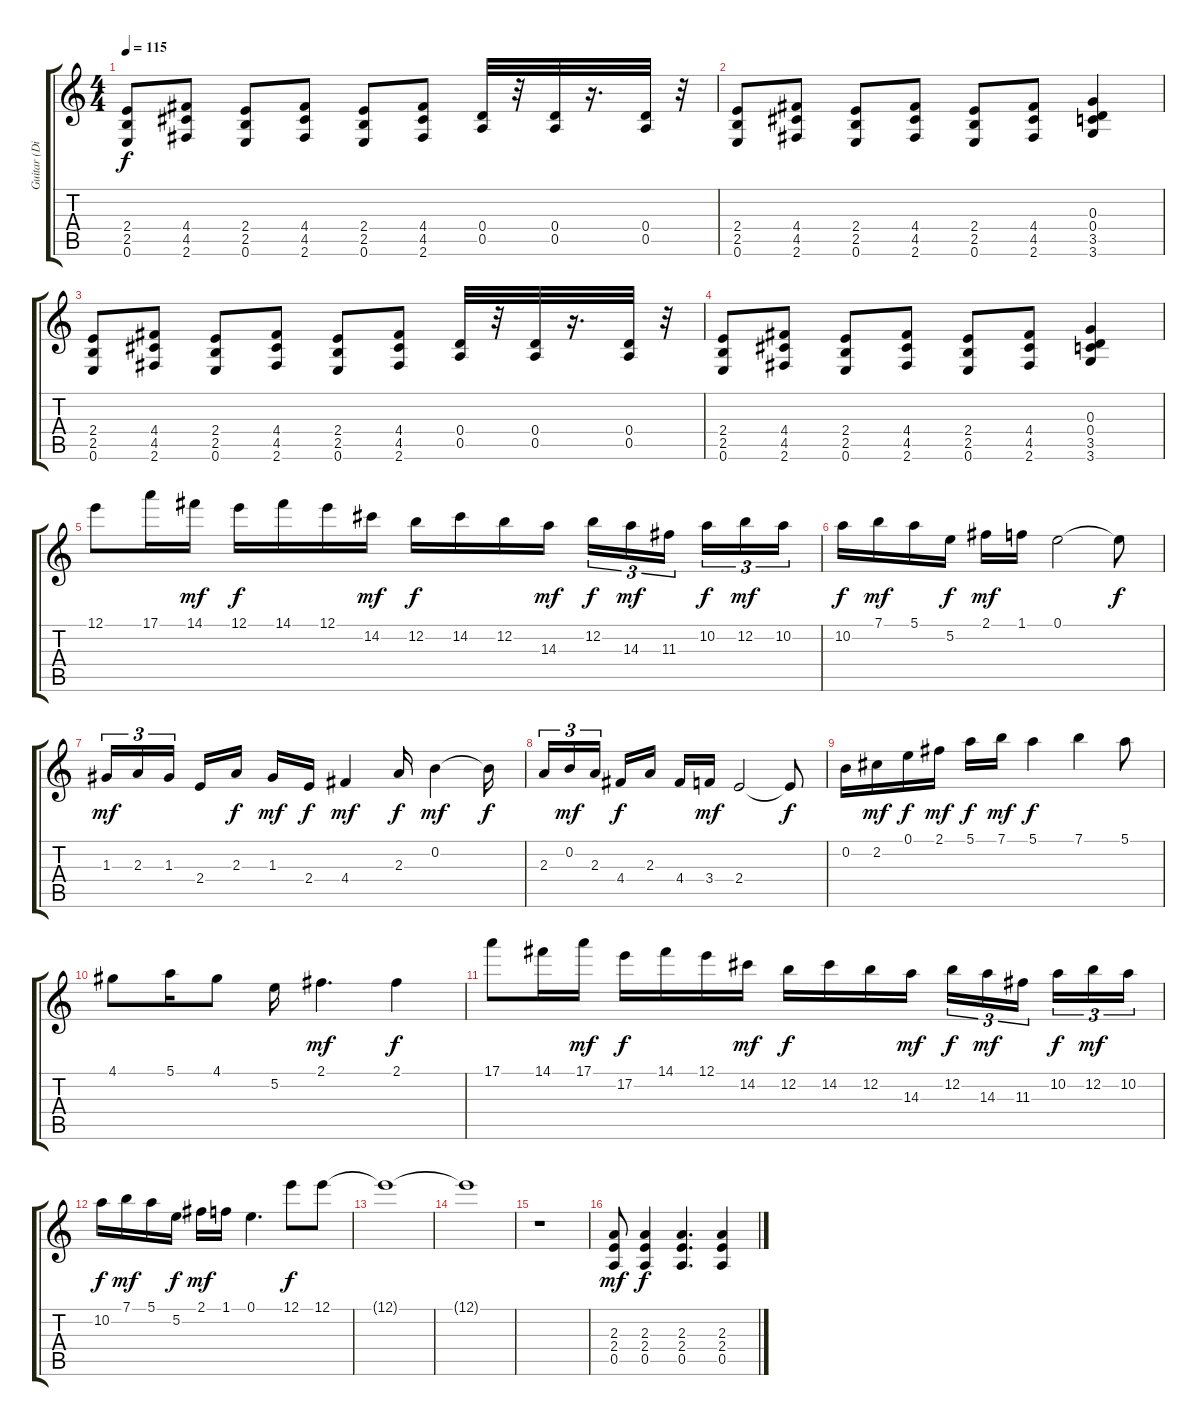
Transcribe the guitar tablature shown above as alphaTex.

\track ("Guitar (Distortion)" "Guitar (Di") {instrument overdrivenguitar}
\staff {score tabs}
\tuning (E4 B3 G3 D3 A2 E2) {hide}
\ts (4 4)
\tempo 115
\clef g2
\ks c
(2.4 2.5 0.6).8{dy f} (4.4 4.5 2.6).8 (2.4 2.5 0.6).8 (4.4 4.5 2.6).8 (2.4 2.5 0.6).8 (4.4 4.5 2.6).8 (0.4 0.5).32 r.32 (0.4 0.5).32 r.16{d} (0.4 0.5).32 r.32 |
(2.4 2.5 0.6).8 (4.4 4.5 2.6).8 (2.4 2.5 0.6).8 (4.4 4.5 2.6).8 (2.4 2.5 0.6).8 (4.4 4.5 2.6).8 (0.3 0.4 3.5 3.6).4 |
(2.4 2.5 0.6).8 (4.4 4.5 2.6).8 (2.4 2.5 0.6).8 (4.4 4.5 2.6).8 (2.4 2.5 0.6).8 (4.4 4.5 2.6).8 (0.4 0.5).32 r.32 (0.4 0.5).32 r.16{d} (0.4 0.5).32 r.32 |
(2.4 2.5 0.6).8 (4.4 4.5 2.6).8 (2.4 2.5 0.6).8 (4.4 4.5 2.6).8 (2.4 2.5 0.6).8 (4.4 4.5 2.6).8 (0.3 0.4 3.5 3.6).4 |
12.1.8 17.1.16 14.1.16{dy mf} 12.1.16{dy f} 14.1.16 12.1.16 14.2.16{dy mf} 12.2.16{dy f} 14.2.16 12.2.16 14.3.16{dy mf} 12.2.16{tu (3 2) dy f} 14.3.16{tu (3 2) dy mf} 11.3.16{tu (3 2) beam splitsecondary} 10.2.16{tu (3 2) dy f} 12.2.16{tu (3 2) dy mf} 10.2.16{tu (3 2)} |
10.2.16{dy f} 7.1.16{dy mf} 5.1.16 5.2.16{dy f} 2.1.16{dy mf} 1.1.16 0.1.2 0.1{t}.8{dy f} |
1.3.16{tu (3 2) dy mf} 2.3.16{tu (3 2)} 1.3.16{tu (3 2) beam splitsecondary} 2.4.16 2.3.16{dy f} 1.3.16{dy mf} 2.4.16{dy f} 4.4.4{dy mf} 2.3.16{dy f} 0.2.4{dy mf} 0.2{t}.16{dy f} |
2.3.16{tu (3 2)} 0.2.16{tu (3 2) dy mf} 2.3.16{tu (3 2) beam splitsecondary} 4.4.16{dy f} 2.3.16 4.4.16 3.4.16{dy mf} 2.4.2 2.4{t}.8{dy f} |
0.2.16 2.2.16{dy mf} 0.1.16{dy f} 2.1.16{dy mf} 5.1.16{dy f} 7.1.16{dy mf} 5.1.4{dy f} 7.1.4 5.1.8 |
4.1.8 5.1.16 4.1.8 5.2.16 2.1.4{d dy mf} 2.1.4{dy f} |
17.1.8 14.1.16 17.1.16{dy mf} 17.2.16{dy f} 14.1.16 12.1.16 14.2.16{dy mf} 12.2.16{dy f} 14.2.16 12.2.16 14.3.16{dy mf} 12.2.16{tu (3 2) dy f} 14.3.16{tu (3 2) dy mf} 11.3.16{tu (3 2) beam splitsecondary} 10.2.16{tu (3 2) dy f} 12.2.16{tu (3 2) dy mf} 10.2.16{tu (3 2)} |
10.2.16{dy f} 7.1.16{dy mf} 5.1.16 5.2.16{dy f} 2.1.16{dy mf} 1.1.16 0.1.4{d} 12.1.8{dy f} 12.1.8 |
12.1{t}.1 |
12.1{t}.1 |
r.1 |
(2.3 2.4 0.5).8{dy mf instrument overdrivenguitar} (2.3 2.4 0.5).4{dy f} (2.3 2.4 0.5).4{d} (2.3 2.4 0.5).4
